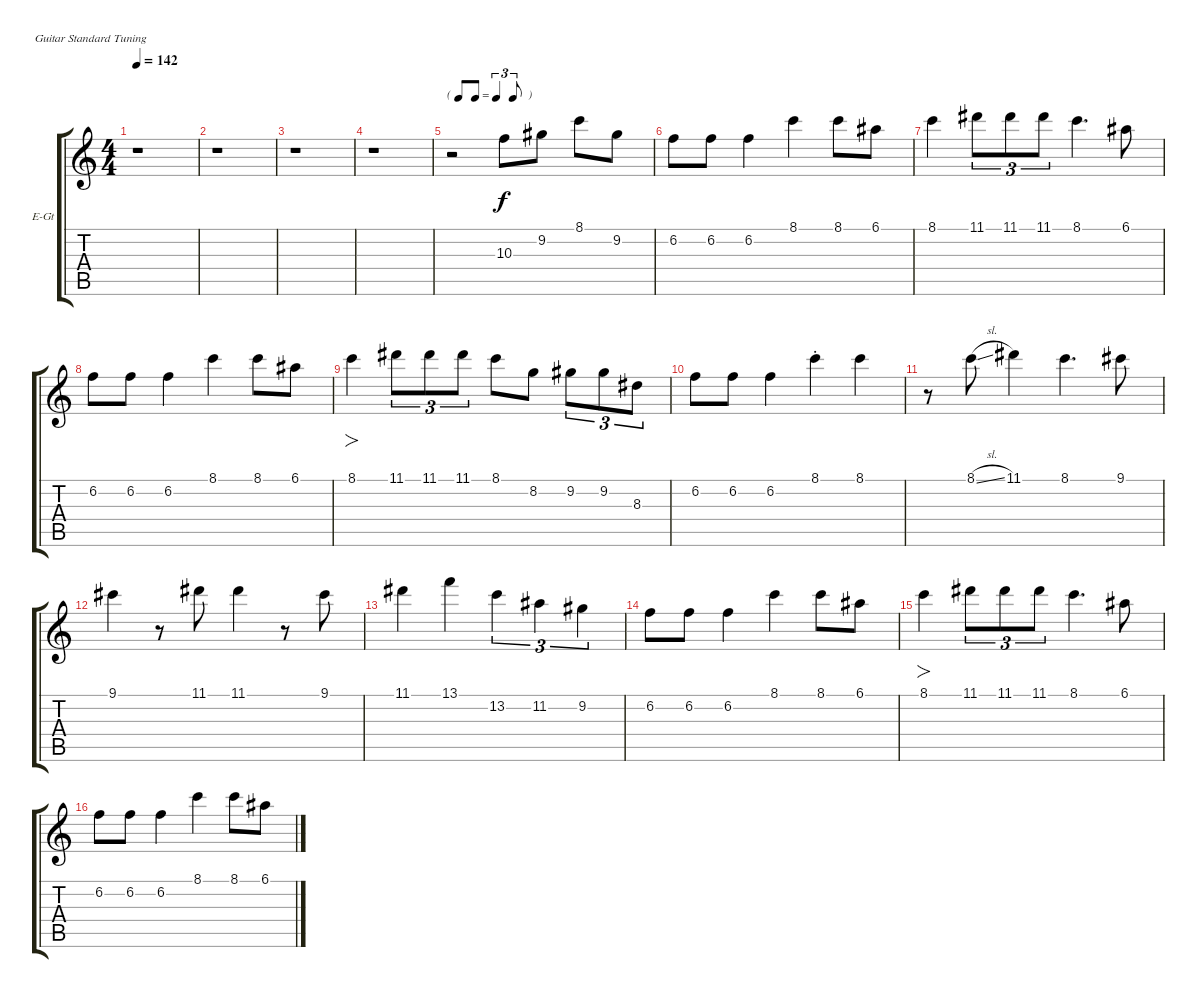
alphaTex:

\defaultSystemsLayout 4
\bracketExtendMode groupsimilarinstruments
\firstSystemTrackNameOrientation horizontal
\otherSystemsTrackNameOrientation horizontal
\track ("Voice Guitar" "E-Gt") {instrument overdrivenguitar}
\staff {score tabs}
\tuning (E4 B3 G3 D3 A2 E2)
\ts (4 4)
\tempo 142
\clef g2
\ks c
r.1{dy f} |
r.1 |
r.1 |
r.1 |
\tf triplet8th
r.2 10.3.8 9.2.8 8.1.8 9.2.8 |
6.2.8 6.2.8 6.2.4 8.1.4 8.1.8 6.1.8 |
8.1.4 11.1.8{tu (3 2)} 11.1.8{tu (3 2)} 11.1.8{tu (3 2)} 8.1.4{d} 6.1.8 |
6.2.8 6.2.8 6.2.4 8.1.4 8.1.8 6.1.8 |
8.1.4{fo} 11.1.8{tu (3 2)} 11.1.8{tu (3 2)} 11.1.8{tu (3 2)} 8.1.8 8.2.8 9.2.8{tu (3 2)} 9.2.8{tu (3 2)} 8.3.8{tu (3 2)} |
6.2.8 6.2.8 6.2.4 8.1{st}.4 8.1.4 |
r.8 8.1{sl}.8 11.1.4 8.1.4{d} 9.1.8 |
9.1.4 r.8 11.1.8 11.1.4 r.8 9.1.8 |
11.1.4 13.1.4 13.2.4{tu (3 2)} 11.2.4{tu (3 2)} 9.2.4{tu (3 2)} |
6.2.8 6.2.8 6.2.4 8.1.4 8.1.8 6.1.8 |
8.1.4{fo} 11.1.8{tu (3 2)} 11.1.8{tu (3 2)} 11.1.8{tu (3 2)} 8.1.4{d} 6.1.8 |
6.2.8 6.2.8 6.2.4 8.1.4 8.1.8 6.1.8
